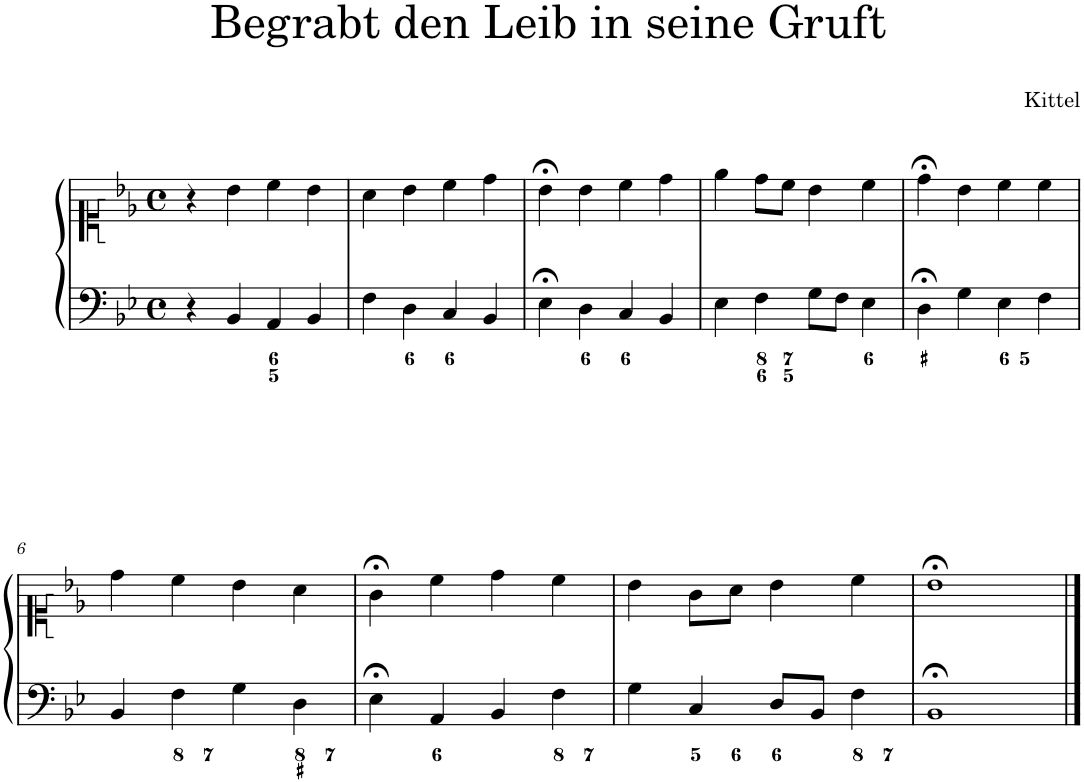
**kern	**kern
*part1	*part1
*staff2	*staff1
*I"Piano	*
*I'Pno.	*
*clefF4	*clefC1
*k[b-e-]	*k[b-e-]
*M4/4	*M4/4
*met(c)	*met(c)
=1	=1
4r	4r
4BB-/	4b-\
4AA/	4cc\
4BB-/	4b-\
=2	=2
4F\	4a\
4D\	4b-\
4C/	4cc\
4BB-/	4dd\
=3	=3
4E-;<\	4b-;<\
4D\	4b-\
4C/	4cc\
4BB-/	4dd\
=4	=4
4E-\	4ee-\
4F\	8dd\L
.	8cc\J
8G\L	4b-\
8F\J	.
4E-\	4cc\
=5	=5
4D;<\	4dd;<\
4G\	4b-\
4E-\	4cc\
4F\	4cc\
!!LO:LB:g=z
=6	=6
4BB-/	4dd\
4F\	4cc\
4G\	4b-\
4D\	4a\
=7	=7
4E-;<\	4g;<\
4AA/	4cc\
4BB-/	4dd\
4F\	4cc\
=8	=8
4G\	4b-\
4C/	8g\L
.	8a\J
8D/L	4b-\
8BB-/J	.
4F\	4cc\
=9	=9
1BB-;<	1b-;<
==	==
*-	*-
